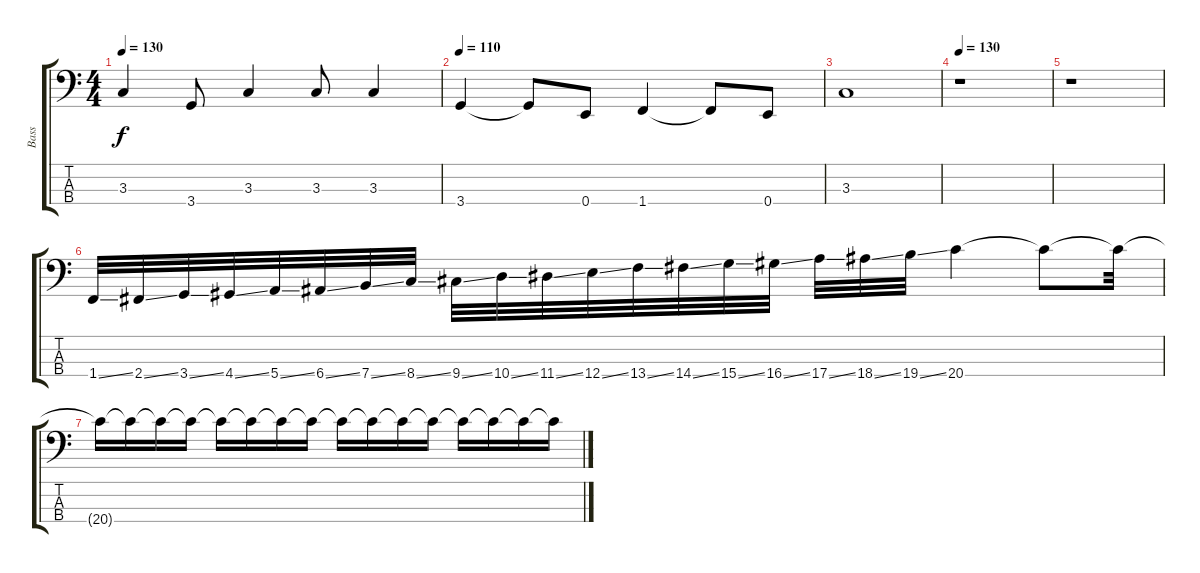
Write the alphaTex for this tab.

\track ("Bass" "Bass") {instrument acousticbass}
\staff {score tabs}
\tuning (G2 D2 A1 E1) {hide}
\ts (4 4)
\tempo 130
\clef f4
\ks c
3.3.4{dy f} 3.4.8 3.3.4 3.3.8 3.3.4 |
\tempo 110
3.4.4 3.4{t}.8 0.4.8 1.4.4 1.4{t}.8 0.4.8 |
3.3.1 |
\tempo 130
r.1 |
r.1 |
1.4{ss}.32 2.4{ss}.32 3.4{ss}.32 4.4{ss}.32 5.4{ss}.32 6.4{ss}.32 7.4{ss}.32 8.4{ss}.32 9.4{ss}.32 10.4{ss}.32 11.4{ss}.32 12.4{ss}.32 13.4{ss}.32 14.4{ss}.32 15.4{ss}.32 16.4{ss}.32 17.4{ss}.32 18.4{ss}.32 19.4{ss}.32 20.4.4 20.4{t}.8{volume 15} 20.4{t}.32{volume 14} |
20.4{t}.16{volume 13} 20.4{t}.16{volume 12} 20.4{t}.16{volume 11} 20.4{t}.16{volume 10} 20.4{t}.16{volume 9} 20.4{t}.16{volume 8} 20.4{t}.16{volume 7} 20.4{t}.16{volume 6} 20.4{t}.16{volume 5} 20.4{t}.16{volume 4} 20.4{t}.16{volume 4} 20.4{t}.16{volume 3} 20.4{t}.16{volume 2} 20.4{t}.16{volume 2} 20.4{t}.16{volume 1} 20.4{t}.16{volume 0}
